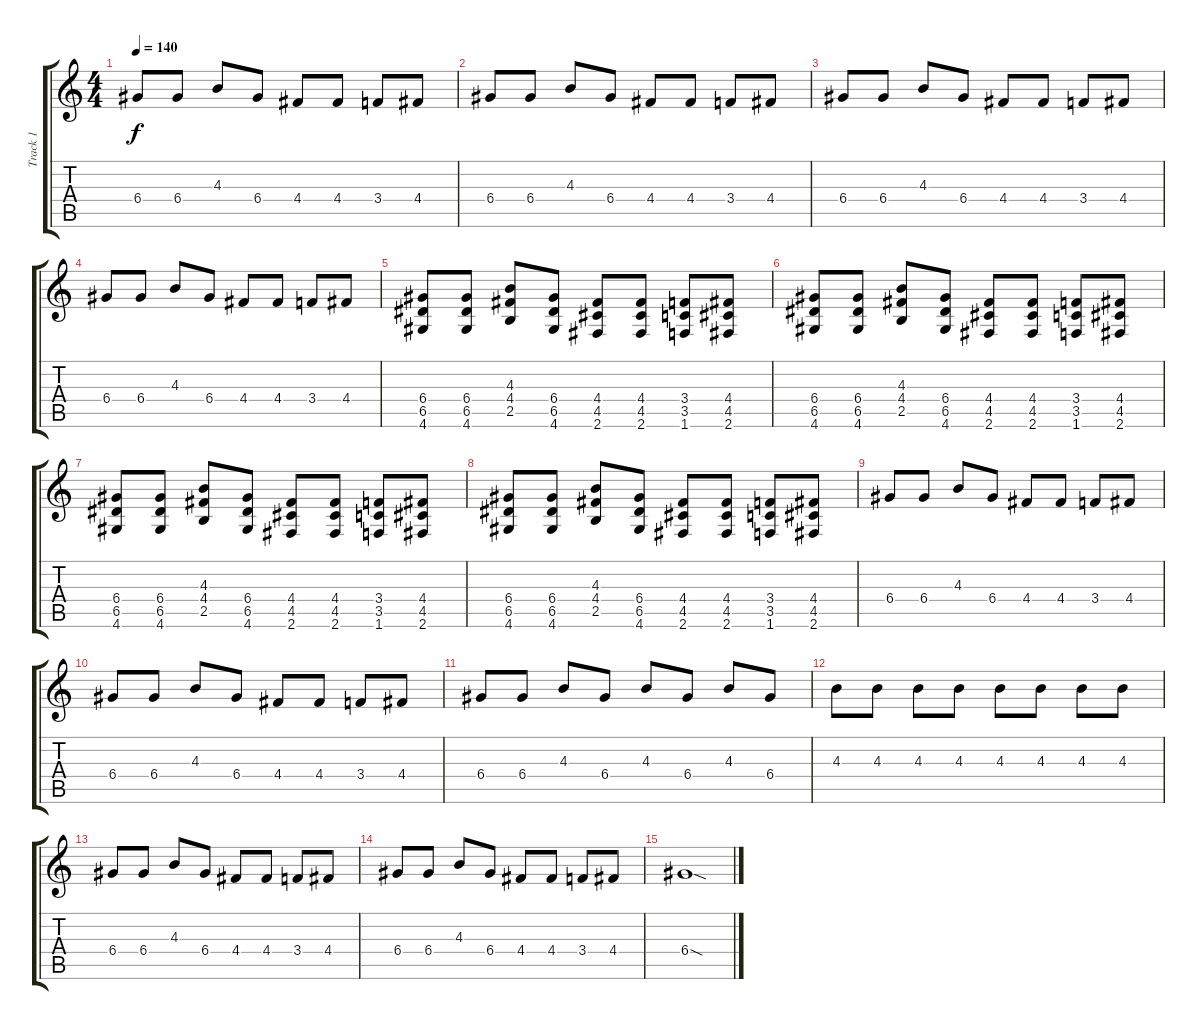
\track ("Track 1" "Track 1") {instrument overdrivenguitar}
\staff {score tabs}
\tuning (E4 B3 G3 D3 A2 E2) {hide}
\ts (4 4)
\tempo 140
\clef g2
\ks c
6.4.8{dy f} 6.4.8 4.3.8 6.4.8 4.4.8 4.4.8 3.4.8 4.4.8 |
6.4.8 6.4.8 4.3.8 6.4.8 4.4.8 4.4.8 3.4.8 4.4.8 |
6.4.8 6.4.8 4.3.8 6.4.8 4.4.8 4.4.8 3.4.8 4.4.8 |
6.4.8 6.4.8 4.3.8 6.4.8 4.4.8 4.4.8 3.4.8 4.4.8 |
(6.4 6.5 4.6).8 (6.4 6.5 4.6).8 (4.3 4.4 2.5).8 (6.4 6.5 4.6).8 (4.4 4.5 2.6).8 (4.4 4.5 2.6).8 (3.4 3.5 1.6).8 (4.4 4.5 2.6).8 |
(6.4 6.5 4.6).8 (6.4 6.5 4.6).8 (4.3 4.4 2.5).8 (6.4 6.5 4.6).8 (4.4 4.5 2.6).8 (4.4 4.5 2.6).8 (3.4 3.5 1.6).8 (4.4 4.5 2.6).8 |
(6.4 6.5 4.6).8 (6.4 6.5 4.6).8 (4.3 4.4 2.5).8 (6.4 6.5 4.6).8 (4.4 4.5 2.6).8 (4.4 4.5 2.6).8 (3.4 3.5 1.6).8 (4.4 4.5 2.6).8 |
(6.4 6.5 4.6).8 (6.4 6.5 4.6).8 (4.3 4.4 2.5).8 (6.4 6.5 4.6).8 (4.4 4.5 2.6).8 (4.4 4.5 2.6).8 (3.4 3.5 1.6).8 (4.4 4.5 2.6).8 |
6.4.8 6.4.8 4.3.8 6.4.8 4.4.8 4.4.8 3.4.8 4.4.8 |
6.4.8 6.4.8 4.3.8 6.4.8 4.4.8 4.4.8 3.4.8 4.4.8 |
6.4.8 6.4.8 4.3.8 6.4.8 4.3.8 6.4.8 4.3.8 6.4.8 |
4.3.8 4.3.8 4.3.8 4.3.8 4.3.8 4.3.8 4.3.8 4.3.8 |
6.4.8 6.4.8 4.3.8 6.4.8 4.4.8 4.4.8 3.4.8 4.4.8 |
6.4.8 6.4.8 4.3.8 6.4.8 4.4.8 4.4.8 3.4.8 4.4.8 |
6.4{sod}.1
